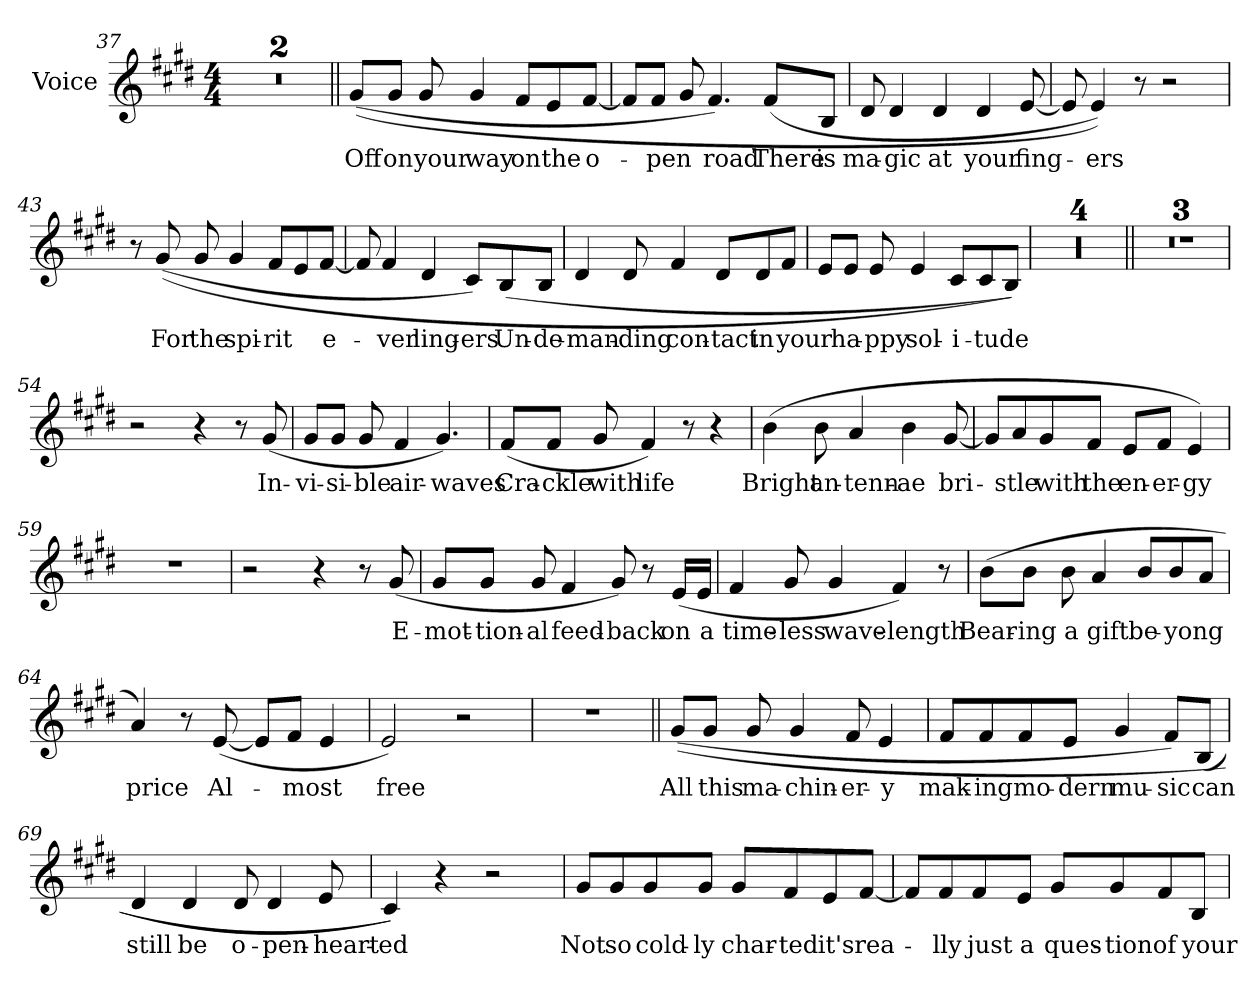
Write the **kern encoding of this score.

**kern	**text
*part1	*part1
*staff1	*staff1
*I"Voice	*
*I'Voice	*
*clefG2	*
*k[f#c#g#d#]	*
*E:	*
*M4/4	*
=37	=37
1r	.
=38	=38
1r	.
=39||	=39||
!	!LO:LY:b:color=#000000
((8g#i/L	Off
!	!LO:LY:b:color=#000000
8g#i/J	on
!	!LO:LY:b:color=#000000
8g#i/	your
!	!LO:LY:b:color=#000000
4g#i/	way
!	!LO:LY:b:color=#000000
8f#i/L	on
!	!LO:LY:b:color=#000000
8ei/	the
!	!LO:LY:b:color=#000000
[8f#i/J	o-
=40	=40
8f#i/L]	.
!	!LO:LY:b:color=#000000
8f#i/J	-pen
8g#i/	.
!	!LO:LY:b:color=#000000
4.f#i/)	road
!	!LO:LY:b:color=#000000
(8f#i/L	There
!	!LO:LY:b:color=#000000
8Bi/J	is
!!LO:LB:g=z
=41	=41
!	!LO:LY:b:color=#000000
8d#i/	ma-
!	!LO:LY:b:color=#000000
4d#i/	-gic
!	!LO:LY:b:color=#000000
4d#i/	at
!	!LO:LY:b:color=#000000
4d#i/	your
!	!LO:LY:b:color=#000000
[8ei/	fing-
=42	=42
8ei/]	.
!	!LO:LY:b:color=#000000
4ei/))	-ers
8r	.
2r	.
=43	=43
8r	.
!	!LO:LY:b:color=#000000
((8g#i/	For
!	!LO:LY:b:color=#000000
8g#i/	the
!	!LO:LY:b:color=#000000
4g#i/	spi-
!	!LO:LY:b:color=#000000
8f#i/L	-rit
8ei/	.
!	!LO:LY:b:color=#000000
[8f#i/J	e-
=44	=44
8f#i/]	.
!	!LO:LY:b:color=#000000
4f#i/	-ver
!	!LO:LY:b:color=#000000
4d#i/	ling-
!	!LO:LY:b:color=#000000
8c#i/L)	-ers
!	!LO:LY:b:color=#000000
(8Bi/	Un-
!	!LO:LY:b:color=#000000
8Bi/J	-de-
!!LO:LB:g=z
=45	=45
!	!LO:LY:b:color=#000000
4d#i/	-man-
!	!LO:LY:b:color=#000000
8d#i/	-ding
!	!LO:LY:b:color=#000000
4f#i/	con-
!	!LO:LY:b:color=#000000
8d#i/L	-tact
!	!LO:LY:b:color=#000000
8d#i/	in
!	!LO:LY:b:color=#000000
8f#i/J	your
=46	=46
8ei/L	.
!	!LO:LY:b:color=#000000
8ei/J	ha-
!	!LO:LY:b:color=#000000
8ei/	-ppy
!	!LO:LY:b:color=#000000
4ei/	sol-
!	!LO:LY:b:color=#000000
8c#i/L	-i-
!	!LO:LY:b:color=#000000
8c#i/	-tude
8Bi/J))	.
=47	=47
1r	.
=48	=48
1r	.
=49	=49
1r	.
=50	=50
1r	.
!!LO:LB:g=z
=51||	=51||
1r	.
=52	=52
1r	.
=53	=53
1r	.
=54	=54
2r	.
4r	.
8r	.
!	!LO:LY:b:color=#000000
(8g#i/	In-
=55	=55
!	!LO:LY:b:color=#000000
8g#i/L	-vi-
!	!LO:LY:b:color=#000000
8g#i/J	-si-
!	!LO:LY:b:color=#000000
8g#i/	-ble
!	!LO:LY:b:color=#000000
4f#i/	air-
!	!LO:LY:b:color=#000000
4.g#i/)	-waves
=56	=56
!	!LO:LY:b:color=#000000
(8f#i/L	Cra-
!	!LO:LY:b:color=#000000
8f#i/J	-ckle
!	!LO:LY:b:color=#000000
8g#i/	with
!	!LO:LY:b:color=#000000
4f#i/)	life
8r	.
4r	.
!!LO:PB:g=z
=57	=57
!	!LO:LY:b:color=#000000
(4bi\	Bright
!	!LO:LY:b:color=#000000
8bi\	an-
!	!LO:LY:b:color=#000000
4ai/	-tenn-
!	!LO:LY:b:color=#000000
4bi\	-ae
!	!LO:LY:b:color=#000000
[8g#i/	bri-
=58	=58
8g#i/L]	.
!	!LO:LY:b:color=#000000
8ai/	-stle
!	!LO:LY:b:color=#000000
8g#i/	with
!	!LO:LY:b:color=#000000
8f#i/J	the
!	!LO:LY:b:color=#000000
8ei/L	en-
!	!LO:LY:b:color=#000000
8f#i/J	-er-
!	!LO:LY:b:color=#000000
4ei/)	-gy
=59	=59
1r	.
=60	=60
2r	.
4r	.
8r	.
!	!LO:LY:b:color=#000000
(8g#i/	E-
!!LO:LB:g=z
=61	=61
!	!LO:LY:b:color=#000000
8g#i/L	-mot-
!	!LO:LY:b:color=#000000
8g#i/J	-tion-
!	!LO:LY:b:color=#000000
8g#i/	-al
!	!LO:LY:b:color=#000000
4f#i/	feed-
!	!LO:LY:b:color=#000000
8g#i/)	-back
8r	.
!	!LO:LY:b:color=#000000
(16ei/LL	on
!	!LO:LY:b:color=#000000
16ei/JJ	a
=62	=62
!	!LO:LY:b:color=#000000
4f#i/	time-
!	!LO:LY:b:color=#000000
8g#i/	-less
!	!LO:LY:b:color=#000000
4g#i/	wave-
!	!LO:LY:b:color=#000000
4f#i/)	-length
8r	.
=63	=63
!	!LO:LY:b:color=#000000
(8bi\L	Bear-
!	!LO:LY:b:color=#000000
8bi\J	-ing
!	!LO:LY:b:color=#000000
8bi\	a
!	!LO:LY:b:color=#000000
4ai/	gift
!	!LO:LY:b:color=#000000
8bi/L	be-
!	!LO:LY:b:color=#000000
8bi/	-yong
8ai/J	.
=64	=64
!	!LO:LY:b:color=#000000
4ai/)	price
8r	.
!	!LO:LY:b:color=#000000
([8ei/	Al-
8ei/L]	.
!	!LO:LY:b:color=#000000
8f#i/J	-most
4ei/	.
!!LO:LB:g=z
=65	=65
!	!LO:LY:b:color=#000000
2ei/)	free
2r	.
=66	=66
1r	.
=67||	=67||
!	!LO:LY:b:color=#000000
((8g#i/L	All
!	!LO:LY:b:color=#000000
8g#i/J	this
!	!LO:LY:b:color=#000000
8g#i/	ma-
!	!LO:LY:b:color=#000000
4g#i/	-chin-
!	!LO:LY:b:color=#000000
8f#i/	-er-
!	!LO:LY:b:color=#000000
4ei/	-y
=68	=68
!	!LO:LY:b:color=#000000
8f#i/L	mak-
!	!LO:LY:b:color=#000000
8f#i/	-ing
!	!LO:LY:b:color=#000000
8f#i/	mo-
!	!LO:LY:b:color=#000000
8ei/J	-dern
!	!LO:LY:b:color=#000000
4g#i/	mu-
!	!LO:LY:b:color=#000000
8f#i/L)	-sic
!	!LO:LY:b:color=#000000
(8Bi/J	can
!!LO:LB:g=z
=69	=69
!	!LO:LY:b:color=#000000
4d#i/	still
!	!LO:LY:b:color=#000000
4d#i/	be
!	!LO:LY:b:color=#000000
8d#i/	o-
!	!LO:LY:b:color=#000000
4d#i/	-pen-
!	!LO:LY:b:color=#000000
8ei/	-heart-
=70	=70
!	!LO:LY:b:color=#000000
4c#i/))	-ed
4r	.
2r	.
=71	=71
!	!LO:LY:b:color=#000000
8g#i/L	Not
!	!LO:LY:b:color=#000000
8g#i/	so
!	!LO:LY:b:color=#000000
8g#i/	cold-
!	!LO:LY:b:color=#000000
8g#i/J	-ly
!	!LO:LY:b:color=#000000
8g#i/L	char-
!	!LO:LY:b:color=#000000
8f#i/	-ted
!	!LO:LY:b:color=#000000
8ei/	it's
!	!LO:LY:b:color=#000000
[8f#i/J	rea-
=72	=72
8f#i/L]	.
!	!LO:LY:b:color=#000000
8f#i/	-lly
!	!LO:LY:b:color=#000000
8f#i/	just
!	!LO:LY:b:color=#000000
8ei/J	a
!	!LO:LY:b:color=#000000
8g#i/L	ques-
!	!LO:LY:b:color=#000000
8g#i/	-tion
!	!LO:LY:b:color=#000000
8f#i/	of
!	!LO:LY:b:color=#000000
8Bi/J	your
=	=
*-	*-
